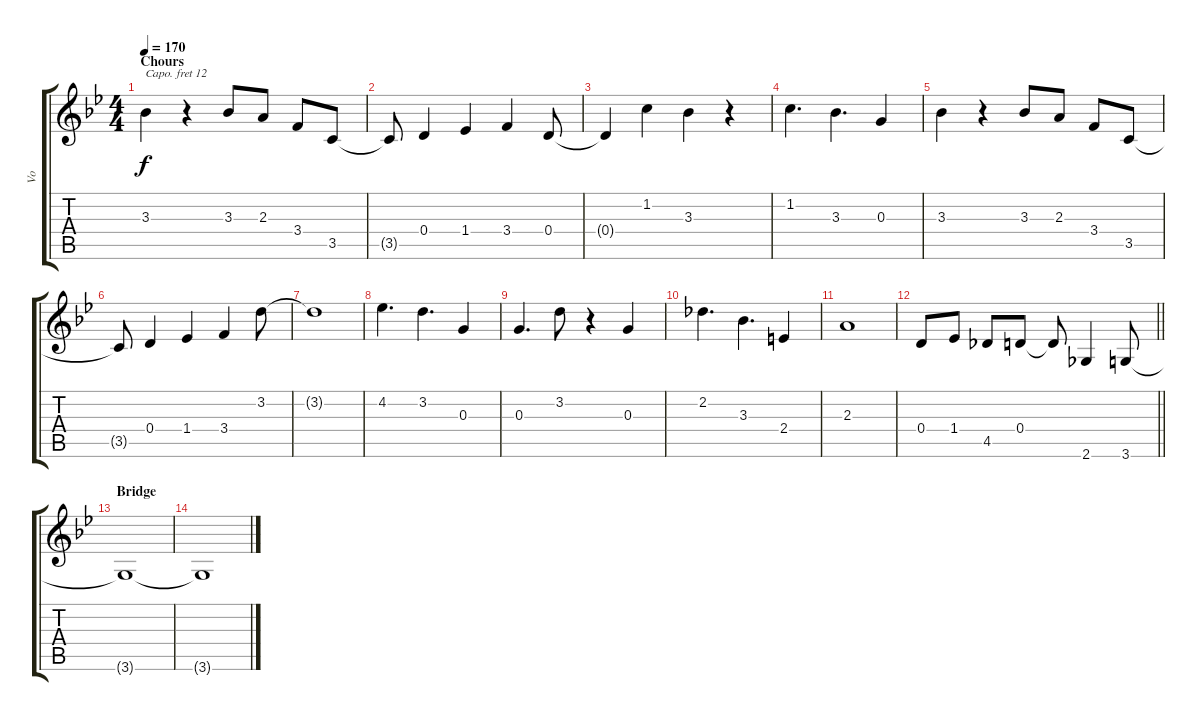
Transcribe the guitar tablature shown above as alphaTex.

\track ("Vo" "Vo") {instrument flute}
\staff {score tabs}
\capo 12
\tuning (E4 B3 G3 D3 A2 E2) {hide}
\ts (4 4)
\section ("" "Chours")
\tempo 170
\clef g2
\ks bb
3.3.4{dy f} r.4 3.3.8 2.3.8 3.4.8 3.5.8 |
3.5{t}.8 0.4.4 1.4.4 3.4.4 0.4.8 |
0.4{t}.4 1.2.4 3.3.4 r.4 |
1.2.4{d} 3.3.4{d} 0.3.4 |
3.3.4 r.4 3.3.8 2.3.8 3.4.8 3.5.8 |
3.5{t}.8 0.4.4 1.4.4 3.4.4 3.2.8 |
3.2{t}.1 |
4.2.4{d} 3.2.4{d} 0.3.4 |
0.3.4{d} 3.2.8 r.4 0.3.4 |
2.2.4{d} 3.3.4{d} 2.4.4 |
2.3.1 |
\barLineRight lightlight
0.4.8 1.4.8 4.5.8 0.4.8 0.4{t}.8 2.6.4 3.6.8 |
\section ("" "Bridge")
3.6{t}.1 |
3.6{t}.1
